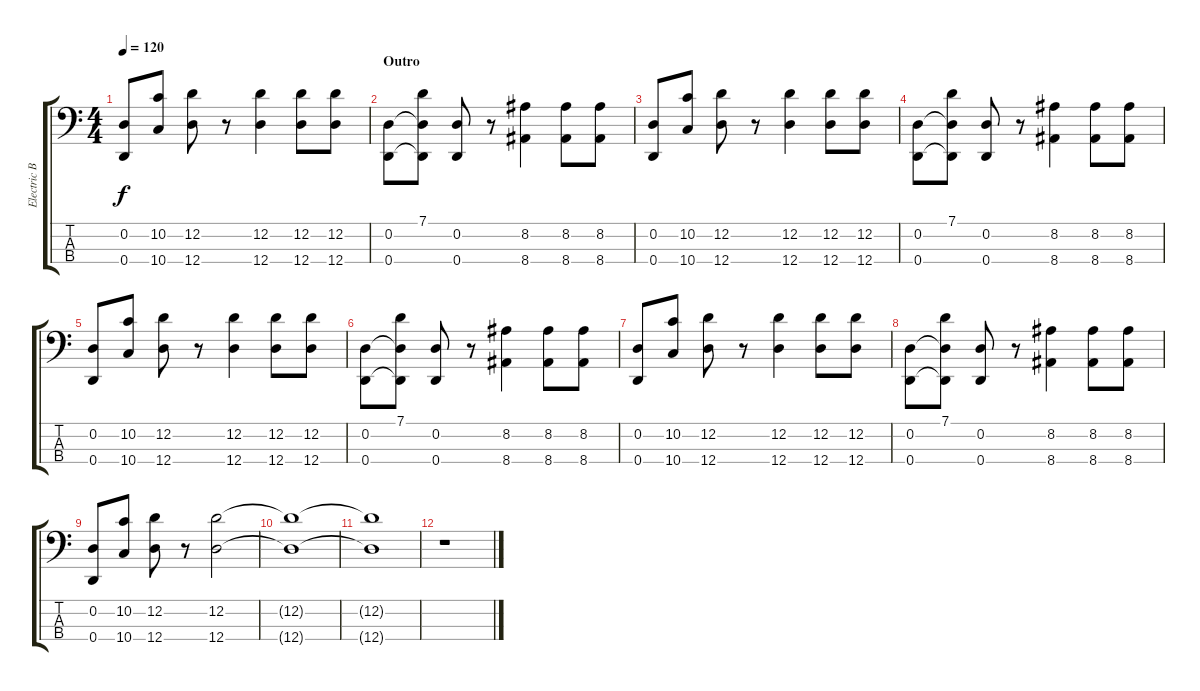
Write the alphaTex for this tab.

\track ("Electric Bass (pick)" "Electric B") {instrument electricbasspick}
\staff {score tabs}
\tuning (G2 D2 A1 D1) {hide}
\ts (4 4)
\tempo 120
\clef f4
\ks c
(0.2 0.4).8{dy f} (10.2 10.4).8 (12.2 12.4).8 r.8 (12.2 12.4).4 (12.2 12.4).8 (12.2 12.4).8 |
\section ("" "Outro")
(0.2 0.4).8 (7.1 0.2{t} 0.4{t}).8 (0.2 0.4).8 r.8 (8.2 8.4).4 (8.2 8.4).8 (8.2 8.4).8 |
(0.2 0.4).8 (10.2 10.4).8 (12.2 12.4).8 r.8 (12.2 12.4).4 (12.2 12.4).8 (12.2 12.4).8 |
(0.2 0.4).8 (7.1 0.2{t} 0.4{t}).8 (0.2 0.4).8 r.8 (8.2 8.4).4 (8.2 8.4).8 (8.2 8.4).8 |
(0.2 0.4).8 (10.2 10.4).8 (12.2 12.4).8 r.8 (12.2 12.4).4 (12.2 12.4).8 (12.2 12.4).8 |
(0.2 0.4).8 (7.1 0.2{t} 0.4{t}).8 (0.2 0.4).8 r.8 (8.2 8.4).4 (8.2 8.4).8 (8.2 8.4).8 |
(0.2 0.4).8 (10.2 10.4).8 (12.2 12.4).8 r.8 (12.2 12.4).4 (12.2 12.4).8 (12.2 12.4).8 |
(0.2 0.4).8 (7.1 0.2{t} 0.4{t}).8 (0.2 0.4).8 r.8 (8.2 8.4).4 (8.2 8.4).8 (8.2 8.4).8 |
(0.2 0.4).8 (10.2 10.4).8 (12.2 12.4).8 r.8 (12.2 12.4).2{volume 0} |
(12.2{t} 12.4{t}).1 |
(12.2{t} 12.4{t}).1 |
r.1
